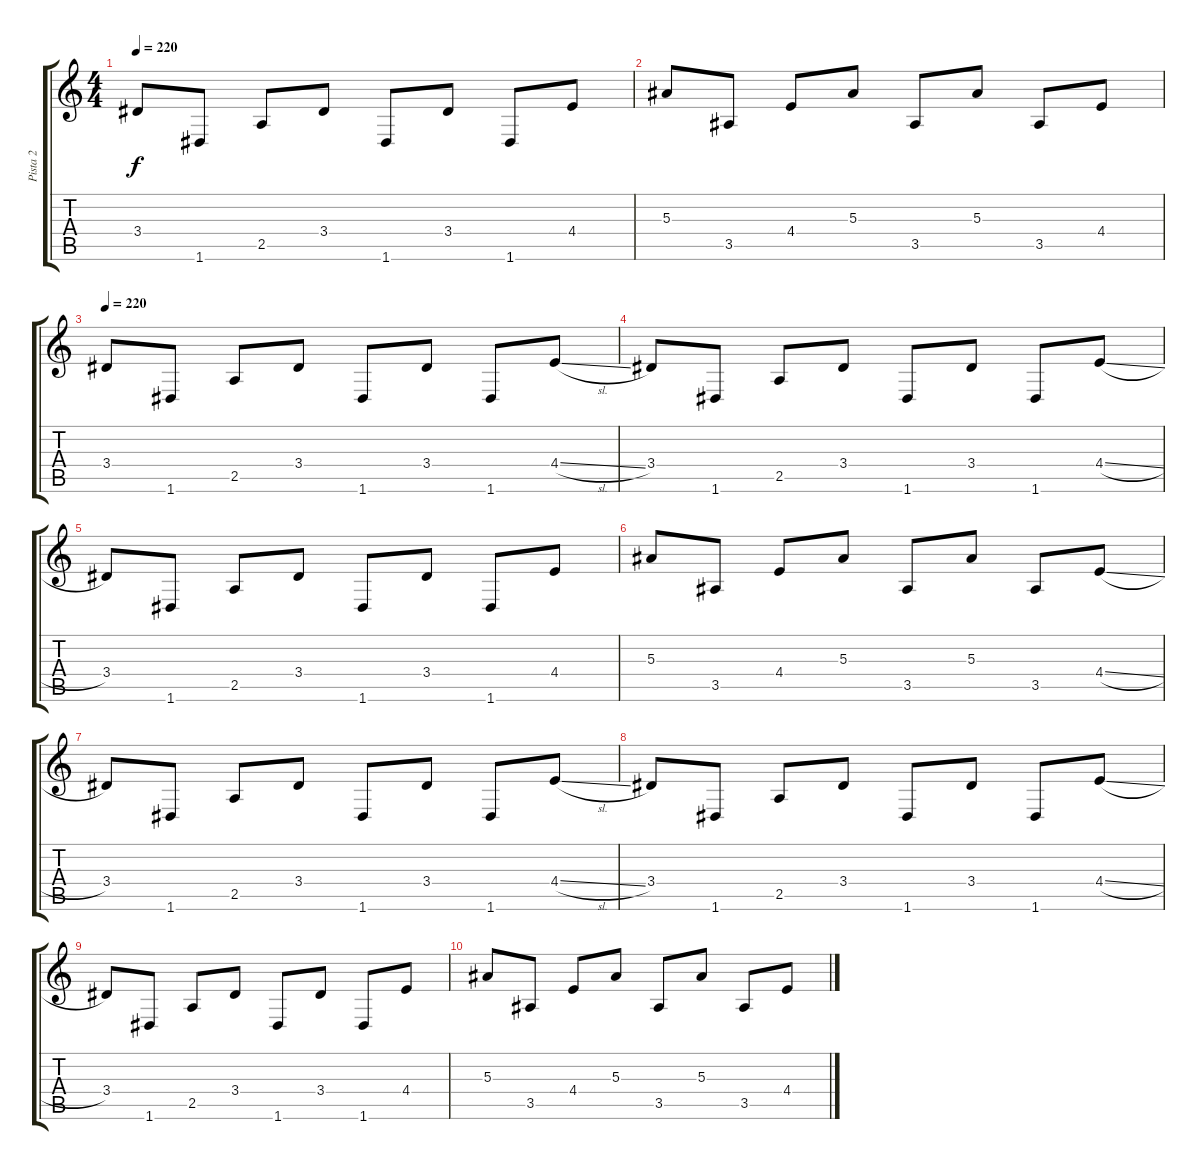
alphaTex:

\track ("Pista 2" "Pista 2") {instrument distortionguitar}
\staff {score tabs}
\tuning (D4 A3 F3 C3 G2 D2) {hide}
\ts (4 4)
\tempo 220
\clef g2
\ks c
3.4.8{dy f} 1.6.8 2.5.8 3.4.8 1.6.8 3.4.8 1.6.8 4.4.8 |
5.3.8 3.5.8 4.4.8 5.3.8 3.5.8 5.3.8 3.5.8 4.4.8 |
\tempo 220
3.4.8 1.6.8 2.5.8 3.4.8 1.6.8 3.4.8 1.6.8 4.4{sl}.8 |
3.4.8 1.6.8 2.5.8 3.4.8 1.6.8 3.4.8 1.6.8 4.4{sl}.8 |
3.4.8 1.6.8 2.5.8 3.4.8 1.6.8 3.4.8 1.6.8 4.4.8 |
5.3.8 3.5.8 4.4.8 5.3.8 3.5.8 5.3.8 3.5.8 4.4{sl}.8 |
3.4.8 1.6.8 2.5.8 3.4.8 1.6.8 3.4.8 1.6.8 4.4{sl}.8 |
3.4.8 1.6.8 2.5.8 3.4.8 1.6.8 3.4.8 1.6.8 4.4{sl}.8 |
3.4.8 1.6.8 2.5.8 3.4.8 1.6.8 3.4.8 1.6.8 4.4.8 |
5.3.8 3.5.8 4.4.8 5.3.8 3.5.8 5.3.8 3.5.8 4.4.8
